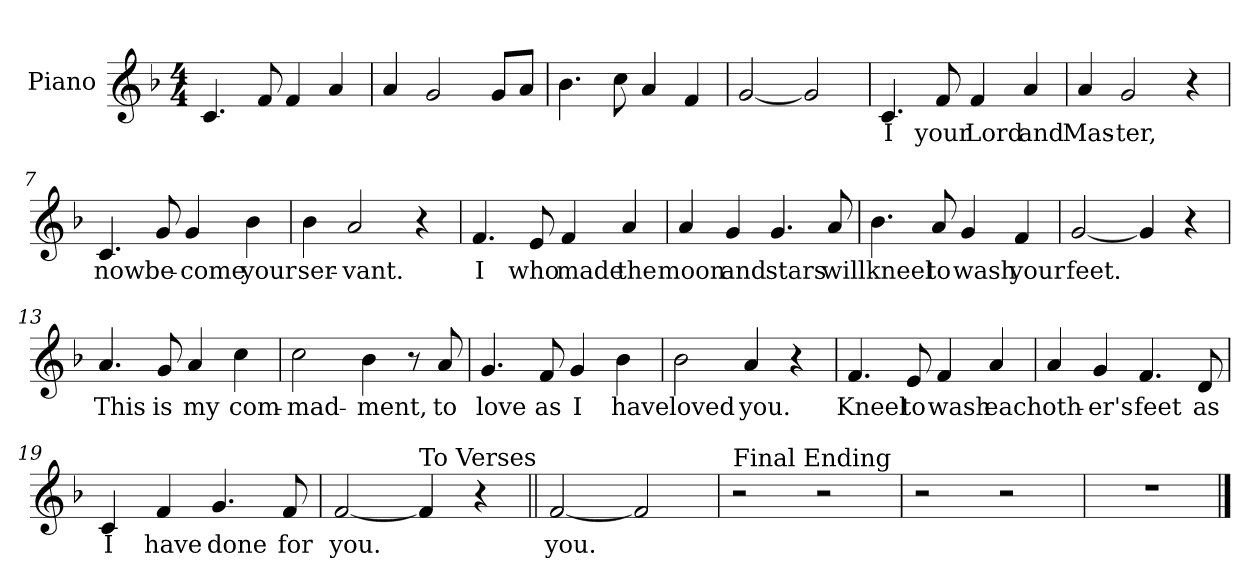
**kern	**text
*part1	*part1
*staff1	*staff1
*I"Piano	*
*I'Pno.	*
*clefG2	*
*k[b-]	*
*F:	*
*M4/4	*
=1	=1
4.c/	.
8f/	.
4f/	.
4a/	.
=2	=2
4a/	.
2g/	.
8g/L	.
8a/J	.
=3	=3
4.b-\	.
8cc\	.
4a/	.
4f/	.
=4	=4
[2g/	.
2g/]	.
!!LO:LB:g=z
=5	=5
4.c/	I
8f/	your
4f/	Lord
4a/	and
=6	=6
4a/	Mas-
2g/	-ter,
4r	.
=7	=7
4.c/	now
8g/	be-
4g/	-come
4b-\	your
=8	=8
4b-\	ser-
2a/	-vant.
4r	.
!!LO:LB:g=z
=9	=9
4.f/	I
8e/	who
4f/	made
4a/	the
=10	=10
4a/	moon
4g/	and
4.g/	stars
8a/	will
=11	=11
4.b-\	kneel
8a/	to
4g/	wash
4f/	your
=12	=12
[2g/	feet.
4g/]	.
4r	.
!!LO:LB:g=z
=13	=13
4.a/	This
8g/	is
4a/	my
4cc\	com-
=14	=14
2cc\	-mad-
4b-\	-ment,
8r	.
8a/	to
=15	=15
4.g/	love
8f/	as
4g/	I
4b-\	have
=16	=16
2b-\	loved
4a/	you.
4r	.
!!LO:LB:g=z
=17	=17
4.f/	Kneel
8e/	to
4f/	wash
4a/	each
=18	=18
4a/	oth-
4g/	-er's
4.f/	feet
8d/	as
=19	=19
4c/	I
4f/	have
4.g/	done
8f/	for
!!LO:LB:g=z
=20	=20
[2f/	you.
!LO:TX:a:t=To Verses	!
4f/]	.
4r	.
=21||	=21||
[2f/	you.
2f/]	.
=22	=22
!LO:TX:a:t=Final Ending	!
2r	.
2r	.
=23	=23
2r	.
2r	.
=24	=24
1r	.
==	==
*-	*-
